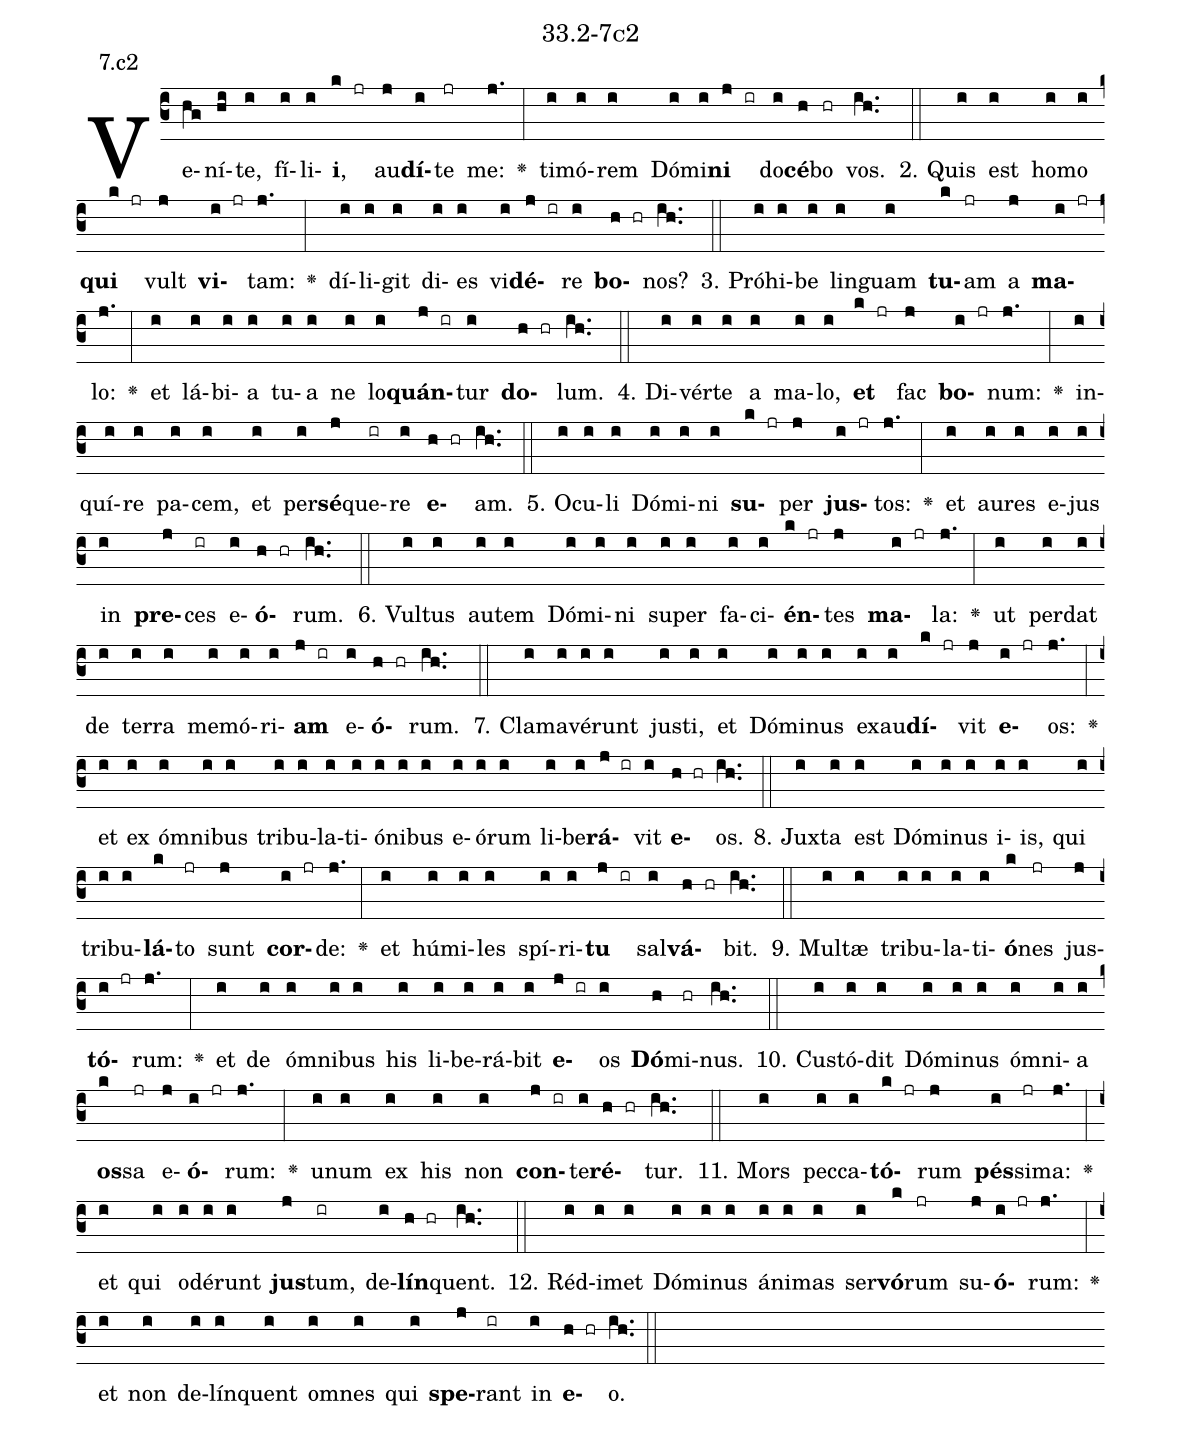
name: 33.2-7c2;
annotation: 7.c2;
%%
(c3)Ve(hg)ní(hi)te,(i) fí(i)li(i)<b>i</b>,(k jr) au(j)<b>dí</b>(i)te(jr) me:(j.) <v>\greheightstar</v>(:) ti(i)mó(i)rem(i) Dó(i)mi(i)<b>ni</b>(j ir) do(i)<b>cé</b>(h)bo(hr) vos.(ih..) (::)
2. Quis(i) est(i) ho(i)mo(i) <b>qui</b>(k jr) vult(j) <b>vi</b>(i jr)tam:(j.) <v>\greheightstar</v>(:) dí(i)li(i)git(i) di(i)es(i) vi(i)<b>dé</b>(j ir)re(i) <b>bo</b>(h hr)nos?(ih..) (::)
3. Pró(i)hi(i)be(i) lin(i)guam(i) <b>tu</b>(k)am(jr) a(j) <b>ma</b>(i jr)lo:(j.) <v>\greheightstar</v>(:) et(i) lá(i)bi(i)a(i) tu(i)a(i) ne(i) lo(i)<b>quán</b>(j ir)tur(i) <b>do</b>(h hr)lum.(ih..) (::)
4. Di(i)vér(i)te(i) a(i) ma(i)lo,(i) <b>et</b>(k jr) fac(j) <b>bo</b>(i jr)num:(j.) <v>\greheightstar</v>(:) in(i)quí(i)re(i) pa(i)cem,(i) et(i) per(i)<b>sé</b>(j)que(ir)re(i) <b>e</b>(h hr)am.(ih..) (::)
5. O(i)cu(i)li(i) Dó(i)mi(i)ni(i) <b>su</b>(k jr)per(j) <b>jus</b>(i jr)tos:(j.) <v>\greheightstar</v>(:) et(i) au(i)res(i) e(i)jus(i) in(i) <b>pre</b>(j)ces(ir) e(i)<b>ó</b>(h hr)rum.(ih..) (::)
6. Vul(i)tus(i) au(i)tem(i) Dó(i)mi(i)ni(i) su(i)per(i) fa(i)ci(i)<b>én</b>(k jr)tes(j) <b>ma</b>(i jr)la:(j.) <v>\greheightstar</v>(:) ut(i) per(i)dat(i) de(i) ter(i)ra(i) me(i)mó(i)ri(i)<b>am</b>(j ir) e(i)<b>ó</b>(h hr)rum.(ih..) (::)
7. Cla(i)ma(i)vé(i)runt(i) jus(i)ti,(i) et(i) Dó(i)mi(i)nus(i) ex(i)au(i)<b>dí</b>(k jr)vit(j) <b>e</b>(i jr)os:(j.) <v>\greheightstar</v>(:) et(i) ex(i) óm(i)ni(i)bus(i) tri(i)bu(i)la(i)ti(i)ó(i)ni(i)bus(i) e(i)ó(i)rum(i) li(i)be(i)<b>rá</b>(j ir)vit(i) <b>e</b>(h hr)os.(ih..) (::)
8. Jux(i)ta(i) est(i) Dó(i)mi(i)nus(i) i(i)is,(i) qui(i) tri(i)bu(i)<b>lá</b>(k)to(jr) sunt(j) <b>cor</b>(i jr)de:(j.) <v>\greheightstar</v>(:) et(i) hú(i)mi(i)les(i) spí(i)ri(i)<b>tu</b>(j ir) sal(i)<b>vá</b>(h hr)bit.(ih..) (::)
9. Mul(i)tæ(i) tri(i)bu(i)la(i)ti(i)<b>ó</b>(k)nes(jr) jus(j)<b>tó</b>(i jr)rum:(j.) <v>\greheightstar</v>(:) et(i) de(i) óm(i)ni(i)bus(i) his(i) li(i)be(i)rá(i)bit(i) <b>e</b>(j ir)os(i) <b>Dó</b>(h)mi(hr)nus.(ih..) (::)
10. Cus(i)tó(i)dit(i) Dó(i)mi(i)nus(i) óm(i)ni(i)a(i) <b>os</b>(k)sa(jr) e(j)<b>ó</b>(i jr)rum:(j.) <v>\greheightstar</v>(:) u(i)num(i) ex(i) his(i) non(i) <b>con</b>(j ir)te(i)<b>ré</b>(h hr)tur.(ih..) (::)
11. Mors(i) pec(i)ca(i)<b>tó</b>(k jr)rum(j) <b>pés</b>(i)si(jr)ma:(j.) <v>\greheightstar</v>(:) et(i) qui(i) o(i)dé(i)runt(i) <b>jus</b>(j)tum,(ir) de(i)<b>lín</b>(h hr)quent.(ih..) (::)
12. Réd(i)i(i)met(i) Dó(i)mi(i)nus(i) á(i)ni(i)mas(i) ser(i)<b>vó</b>(k)rum(jr) su(j)<b>ó</b>(i jr)rum:(j.) <v>\greheightstar</v>(:) et(i) non(i) de(i)lín(i)quent(i) om(i)nes(i) qui(i) <b>spe</b>(j)rant(ir) in(i) <b>e</b>(h hr)o.(ih..) (::)
